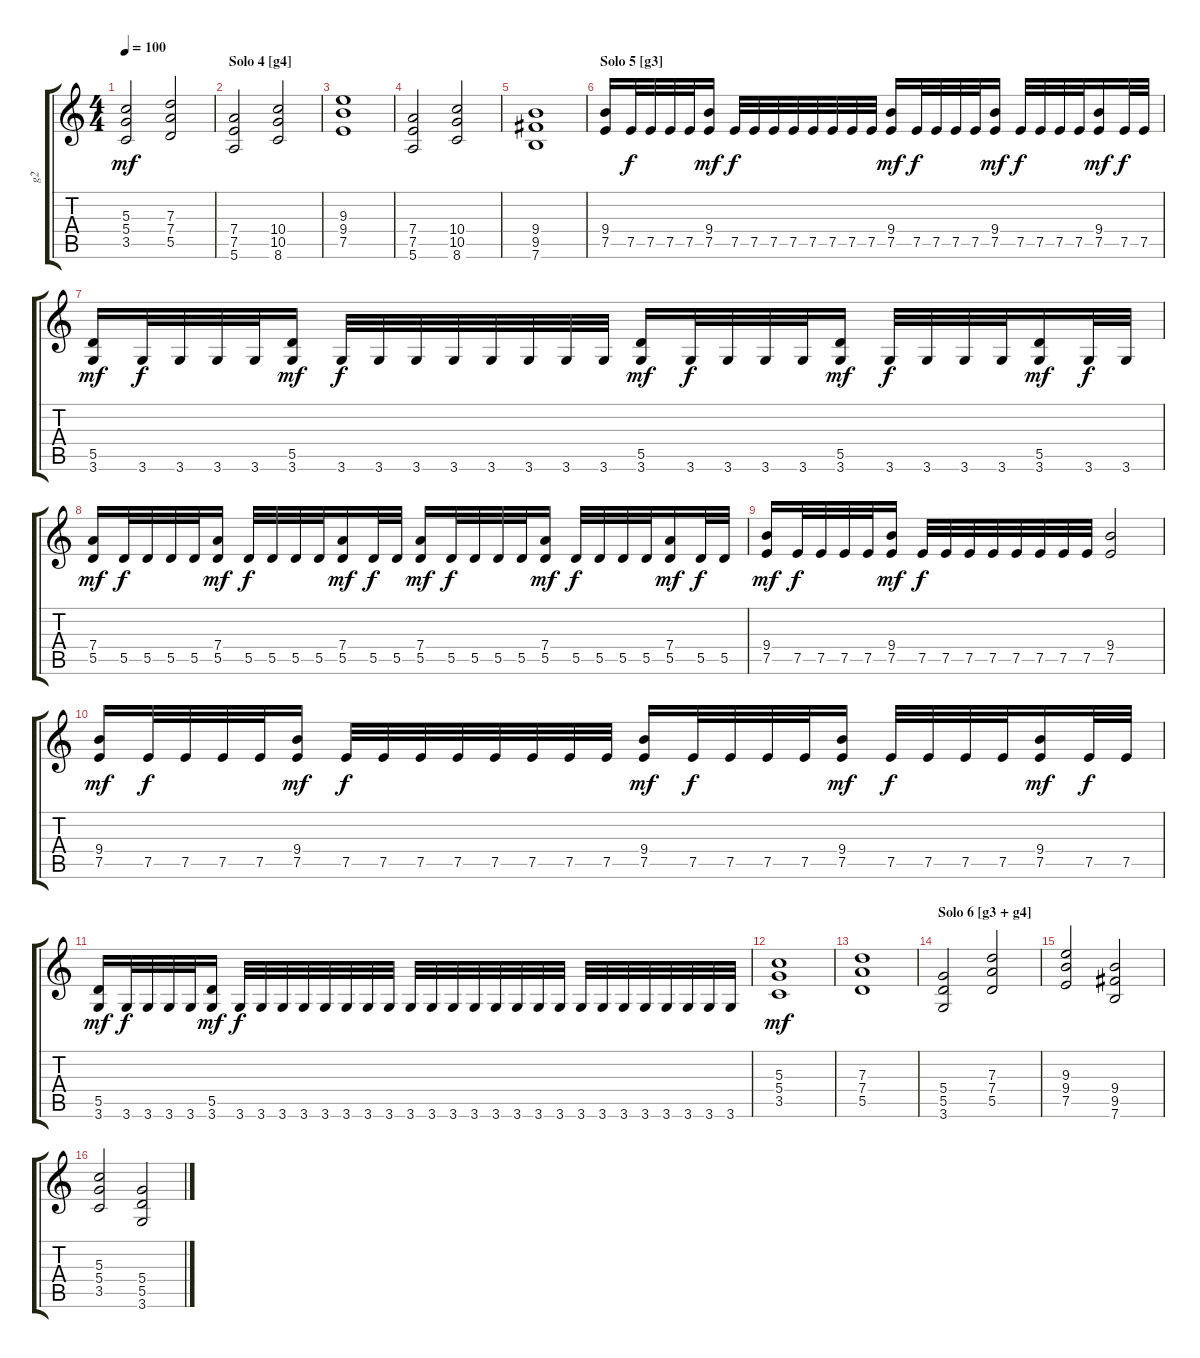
\track ("g2" "g2") {instrument overdrivenguitar}
\staff {score tabs}
\tuning (E4 B3 G3 D3 A2 E2) {hide}
\ts (4 4)
\tempo 100
\clef g2
\ks c
(5.3 5.4 3.5).2{dy mf} (7.3 7.4 5.5).2 |
\section ("" "Solo 4 [g4]")
(7.4 7.5 5.6).2 (10.4 10.5 8.6).2 |
(9.3 9.4 7.5).1 |
(7.4 7.5 5.6).2 (10.4 10.5 8.6).2 |
(9.4 9.5 7.6).1 |
\section ("" "Solo 5 [g3]")
(9.4 7.5).16 7.5.32{dy f} 7.5.32 7.5.32 7.5.32 (9.4 7.5).16{dy mf} 7.5.32{dy f} 7.5.32 7.5.32 7.5.32 7.5.32 7.5.32 7.5.32 7.5.32 (9.4 7.5).16{dy mf} 7.5.32{dy f} 7.5.32 7.5.32 7.5.32 (9.4 7.5).16{dy mf} 7.5.32{dy f} 7.5.32 7.5.32 7.5.32 (9.4 7.5).16{dy mf} 7.5.32{dy f} 7.5.32 |
(5.5 3.6).16{dy mf} 3.6.32{dy f} 3.6.32 3.6.32 3.6.32 (5.5 3.6).16{dy mf} 3.6.32{dy f} 3.6.32 3.6.32 3.6.32 3.6.32 3.6.32 3.6.32 3.6.32 (5.5 3.6).16{dy mf} 3.6.32{dy f} 3.6.32 3.6.32 3.6.32 (5.5 3.6).16{dy mf} 3.6.32{dy f} 3.6.32 3.6.32 3.6.32 (5.5 3.6).16{dy mf} 3.6.32{dy f} 3.6.32 |
(7.4 5.5).16{dy mf} 5.5.32{dy f} 5.5.32 5.5.32 5.5.32 (7.4 5.5).16{dy mf} 5.5.32{dy f} 5.5.32 5.5.32 5.5.32 (7.4 5.5).16{dy mf} 5.5.32{dy f} 5.5.32 (7.4 5.5).16{dy mf} 5.5.32{dy f} 5.5.32 5.5.32 5.5.32 (7.4 5.5).16{dy mf} 5.5.32{dy f} 5.5.32 5.5.32 5.5.32 (7.4 5.5).16{dy mf} 5.5.32{dy f} 5.5.32 |
(9.4 7.5).16{dy mf} 7.5.32{dy f} 7.5.32 7.5.32 7.5.32 (9.4 7.5).16{dy mf} 7.5.32{dy f} 7.5.32 7.5.32 7.5.32 7.5.32 7.5.32 7.5.32 7.5.32 (9.4 7.5).2 |
(9.4 7.5).16{dy mf} 7.5.32{dy f} 7.5.32 7.5.32 7.5.32 (9.4 7.5).16{dy mf} 7.5.32{dy f} 7.5.32 7.5.32 7.5.32 7.5.32 7.5.32 7.5.32 7.5.32 (9.4 7.5).16{dy mf} 7.5.32{dy f} 7.5.32 7.5.32 7.5.32 (9.4 7.5).16{dy mf} 7.5.32{dy f} 7.5.32 7.5.32 7.5.32 (9.4 7.5).16{dy mf} 7.5.32{dy f} 7.5.32 |
(5.5 3.6).16{dy mf} 3.6.32{dy f} 3.6.32 3.6.32 3.6.32 (5.5 3.6).16{dy mf} 3.6.32{dy f} 3.6.32 3.6.32 3.6.32 3.6.32 3.6.32 3.6.32 3.6.32 3.6.32 3.6.32 3.6.32 3.6.32 3.6.32 3.6.32 3.6.32 3.6.32 3.6.32 3.6.32 3.6.32 3.6.32 3.6.32 3.6.32 3.6.32 3.6.32 |
(5.3 5.4 3.5).1{dy mf} |
(7.3 7.4 5.5).1 |
\section ("" "Solo 6 [g3 + g4]")
(5.4 5.5 3.6).2 (7.3 7.4 5.5).2 |
(9.3 9.4 7.5).2 (9.4 9.5 7.6).2 |
(5.3 5.4 3.5).2 (5.4 5.5 3.6).2
